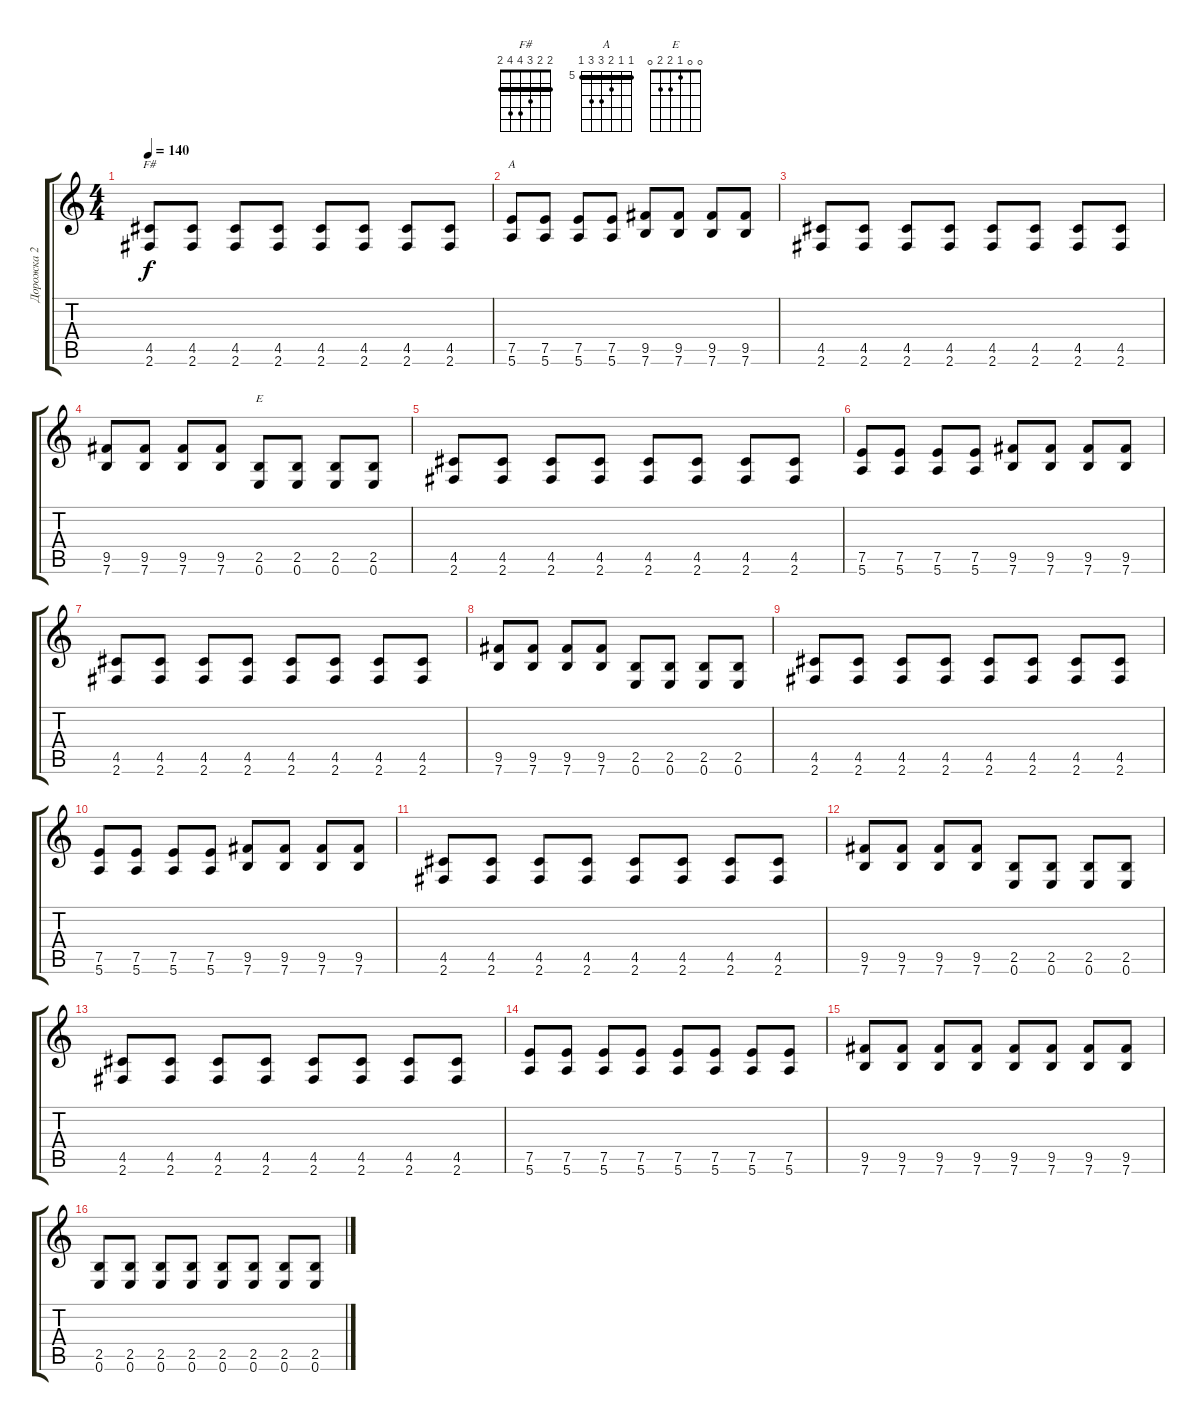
\track ("Дорожка 2" "Дорожка 2") {instrument acousticguitarsteel}
\staff {score tabs}
\tuning (E4 B3 G3 D3 A2 E2) {hide}
\chord ("F#" 2 2 3 4 4 2) {barre 2}
\chord ("A" 5 5 6 7 7 5) {firstfret 5 barre 5}
\chord ("E" 0 0 1 2 2 0)
\ts (4 4)
\tempo 140
\clef g2
\ks c
(4.5 2.6).8{ch "F#" dy f instrument acousticguitarsteel} (4.5 2.6).8 (4.5 2.6).8 (4.5 2.6).8 (4.5 2.6).8 (4.5 2.6).8 (4.5 2.6).8 (4.5 2.6).8 |
(7.5 5.6).8{ch "A"} (7.5 5.6).8 (7.5 5.6).8 (7.5 5.6).8 (9.5 7.6).8 (9.5 7.6).8 (9.5 7.6).8 (9.5 7.6).8 |
(4.5 2.6).8 (4.5 2.6).8 (4.5 2.6).8 (4.5 2.6).8 (4.5 2.6).8 (4.5 2.6).8 (4.5 2.6).8 (4.5 2.6).8 |
(9.5 7.6).8 (9.5 7.6).8 (9.5 7.6).8 (9.5 7.6).8 (2.5 0.6).8{ch "E"} (2.5 0.6).8 (2.5 0.6).8 (2.5 0.6).8 |
(4.5 2.6).8 (4.5 2.6).8 (4.5 2.6).8 (4.5 2.6).8 (4.5 2.6).8 (4.5 2.6).8 (4.5 2.6).8 (4.5 2.6).8 |
(7.5 5.6).8 (7.5 5.6).8 (7.5 5.6).8 (7.5 5.6).8 (9.5 7.6).8 (9.5 7.6).8 (9.5 7.6).8 (9.5 7.6).8 |
(4.5 2.6).8 (4.5 2.6).8 (4.5 2.6).8 (4.5 2.6).8 (4.5 2.6).8 (4.5 2.6).8 (4.5 2.6).8 (4.5 2.6).8 |
(9.5 7.6).8 (9.5 7.6).8 (9.5 7.6).8 (9.5 7.6).8 (2.5 0.6).8 (2.5 0.6).8 (2.5 0.6).8 (2.5 0.6).8 |
(4.5 2.6).8 (4.5 2.6).8 (4.5 2.6).8 (4.5 2.6).8 (4.5 2.6).8 (4.5 2.6).8 (4.5 2.6).8 (4.5 2.6).8 |
(7.5 5.6).8 (7.5 5.6).8 (7.5 5.6).8 (7.5 5.6).8 (9.5 7.6).8 (9.5 7.6).8 (9.5 7.6).8 (9.5 7.6).8 |
(4.5 2.6).8 (4.5 2.6).8 (4.5 2.6).8 (4.5 2.6).8 (4.5 2.6).8 (4.5 2.6).8 (4.5 2.6).8 (4.5 2.6).8 |
(9.5 7.6).8 (9.5 7.6).8 (9.5 7.6).8 (9.5 7.6).8 (2.5 0.6).8 (2.5 0.6).8 (2.5 0.6).8 (2.5 0.6).8 |
(4.5 2.6).8 (4.5 2.6).8 (4.5 2.6).8 (4.5 2.6).8 (4.5 2.6).8 (4.5 2.6).8 (4.5 2.6).8 (4.5 2.6).8 |
(7.5 5.6).8 (7.5 5.6).8 (7.5 5.6).8 (7.5 5.6).8 (7.5 5.6).8 (7.5 5.6).8 (7.5 5.6).8 (7.5 5.6).8 |
(9.5 7.6).8 (9.5 7.6).8 (9.5 7.6).8 (9.5 7.6).8 (9.5 7.6).8 (9.5 7.6).8 (9.5 7.6).8 (9.5 7.6).8 |
(2.5 0.6).8 (2.5 0.6).8 (2.5 0.6).8 (2.5 0.6).8 (2.5 0.6).8 (2.5 0.6).8 (2.5 0.6).8 (2.5 0.6).8
